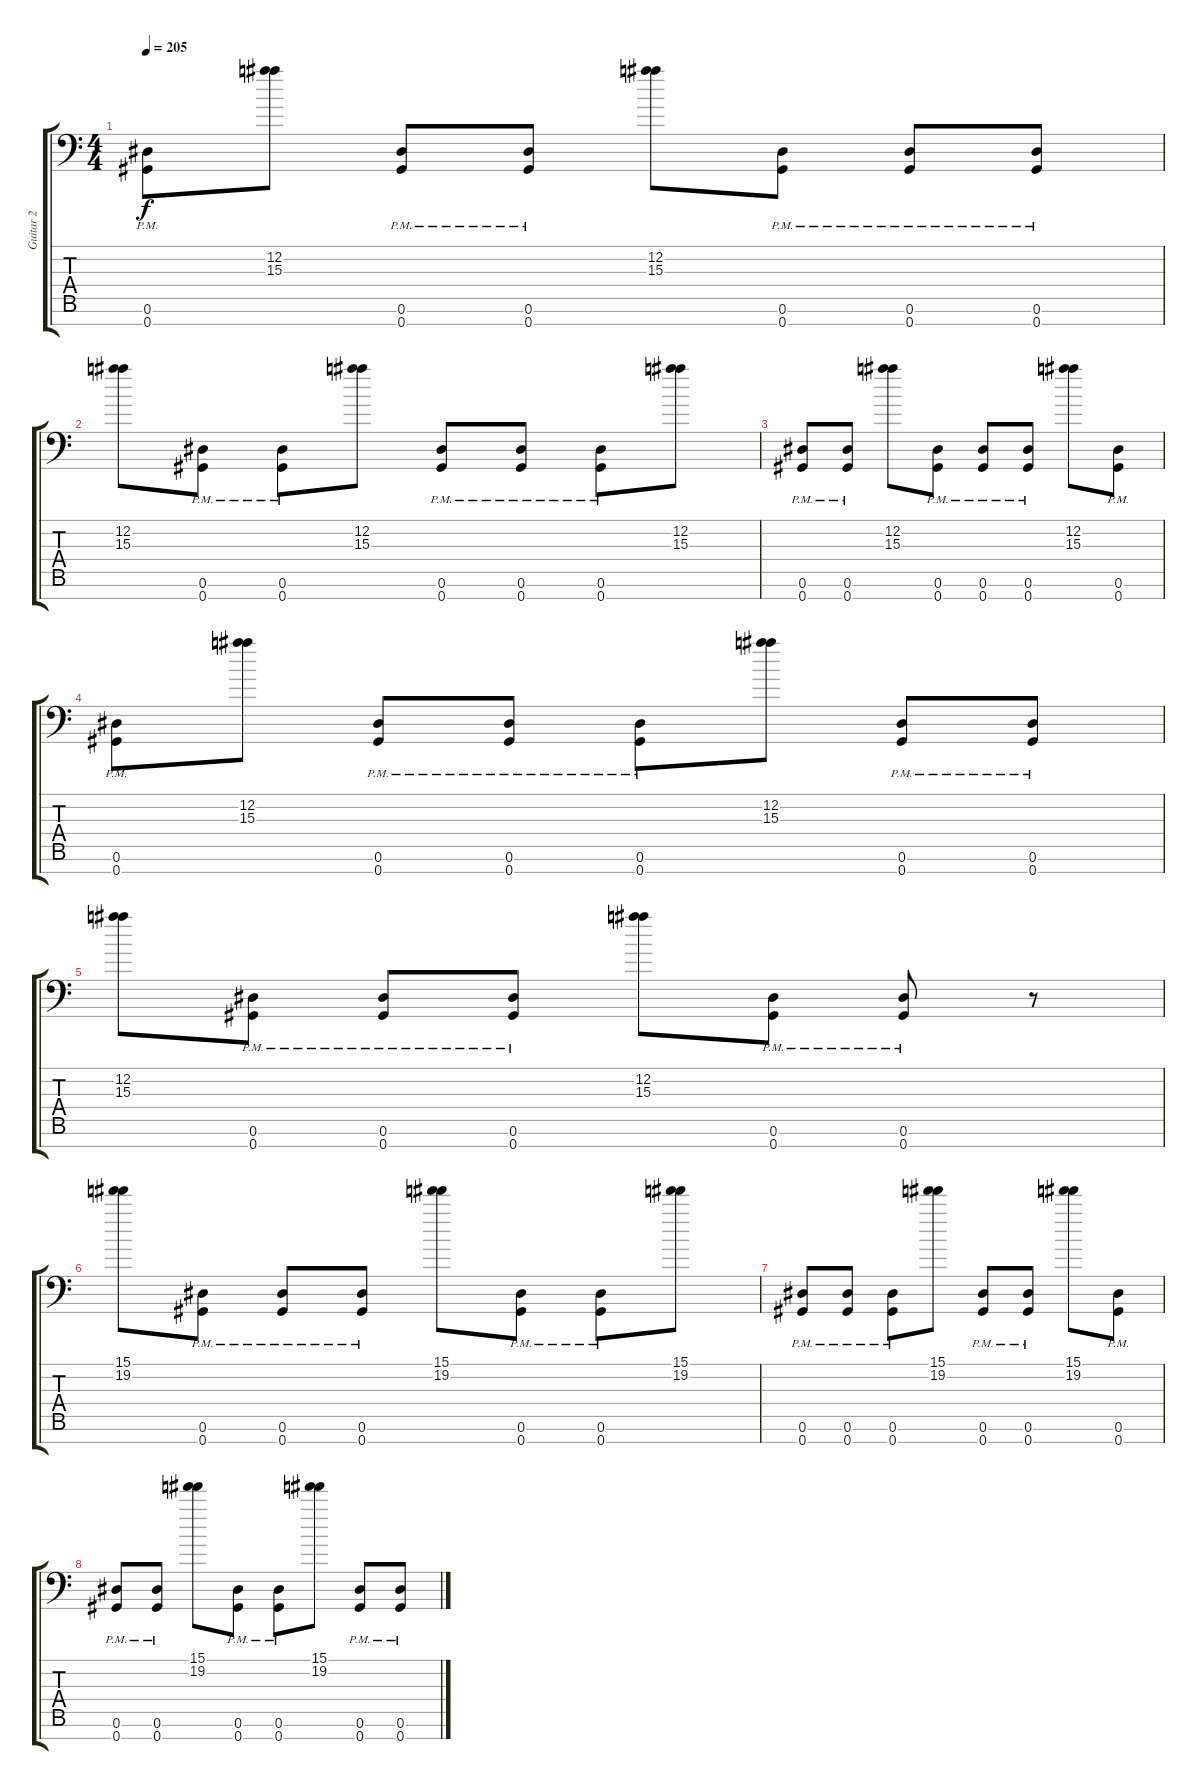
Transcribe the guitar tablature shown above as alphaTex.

\track ("Guitar 2" "Guitar 2") {instrument distortionguitar}
\staff {score tabs}
\tuning (Eb4 Bb3 Gb3 Db3 Ab2 Eb2 Ab1) {hide}
\ts (4 4)
\tempo 205
\clef f4
\ks c
(0.6{pm} 0.7{pm}).8{dy f} (12.2 15.3).8 (0.6{pm} 0.7{pm}).8 (0.6{pm} 0.7{pm}).8 (12.2 15.3).8 (0.6{pm} 0.7{pm}).8 (0.6{pm} 0.7{pm}).8 (0.6{pm} 0.7{pm}).8 |
(12.2 15.3).8 (0.6{pm} 0.7{pm}).8 (0.6{pm} 0.7{pm}).8 (12.2 15.3).8 (0.6{pm} 0.7{pm}).8 (0.6{pm} 0.7{pm}).8 (0.6{pm} 0.7{pm}).8 (12.2 15.3).8 |
(0.6{pm} 0.7{pm}).8 (0.6{pm} 0.7{pm}).8 (12.2 15.3).8 (0.6{pm} 0.7{pm}).8 (0.6{pm} 0.7{pm}).8 (0.6{pm} 0.7{pm}).8 (12.2 15.3).8 (0.6{pm} 0.7{pm}).8 |
(0.6{pm} 0.7{pm}).8 (12.2 15.3).8 (0.6{pm} 0.7{pm}).8 (0.6{pm} 0.7{pm}).8 (0.6{pm} 0.7{pm}).8 (12.2 15.3).8 (0.6{pm} 0.7{pm}).8 (0.6{pm} 0.7{pm}).8 |
(12.2 15.3).8 (0.6{pm} 0.7{pm}).8 (0.6{pm} 0.7{pm}).8 (0.6{pm} 0.7{pm}).8 (12.2 15.3).8 (0.6{pm} 0.7{pm}).8 (0.6{pm} 0.7{pm}).8 r.8 |
(15.1 19.2).8 (0.6{pm} 0.7{pm}).8 (0.6{pm} 0.7{pm}).8 (0.6{pm} 0.7{pm}).8 (15.1 19.2).8 (0.6{pm} 0.7{pm}).8 (0.6{pm} 0.7{pm}).8 (15.1 19.2).8 |
(0.6{pm} 0.7{pm}).8 (0.6{pm} 0.7{pm}).8 (0.6{pm} 0.7{pm}).8 (15.1 19.2).8 (0.6{pm} 0.7{pm}).8 (0.6{pm} 0.7{pm}).8 (15.1 19.2).8 (0.6{pm} 0.7{pm}).8 |
(0.6{pm} 0.7{pm}).8 (0.6{pm} 0.7{pm}).8 (15.1 19.2).8 (0.6{pm} 0.7{pm}).8 (0.6{pm} 0.7{pm}).8 (15.1 19.2).8 (0.6{pm} 0.7{pm}).8 (0.6{pm} 0.7{pm}).8
